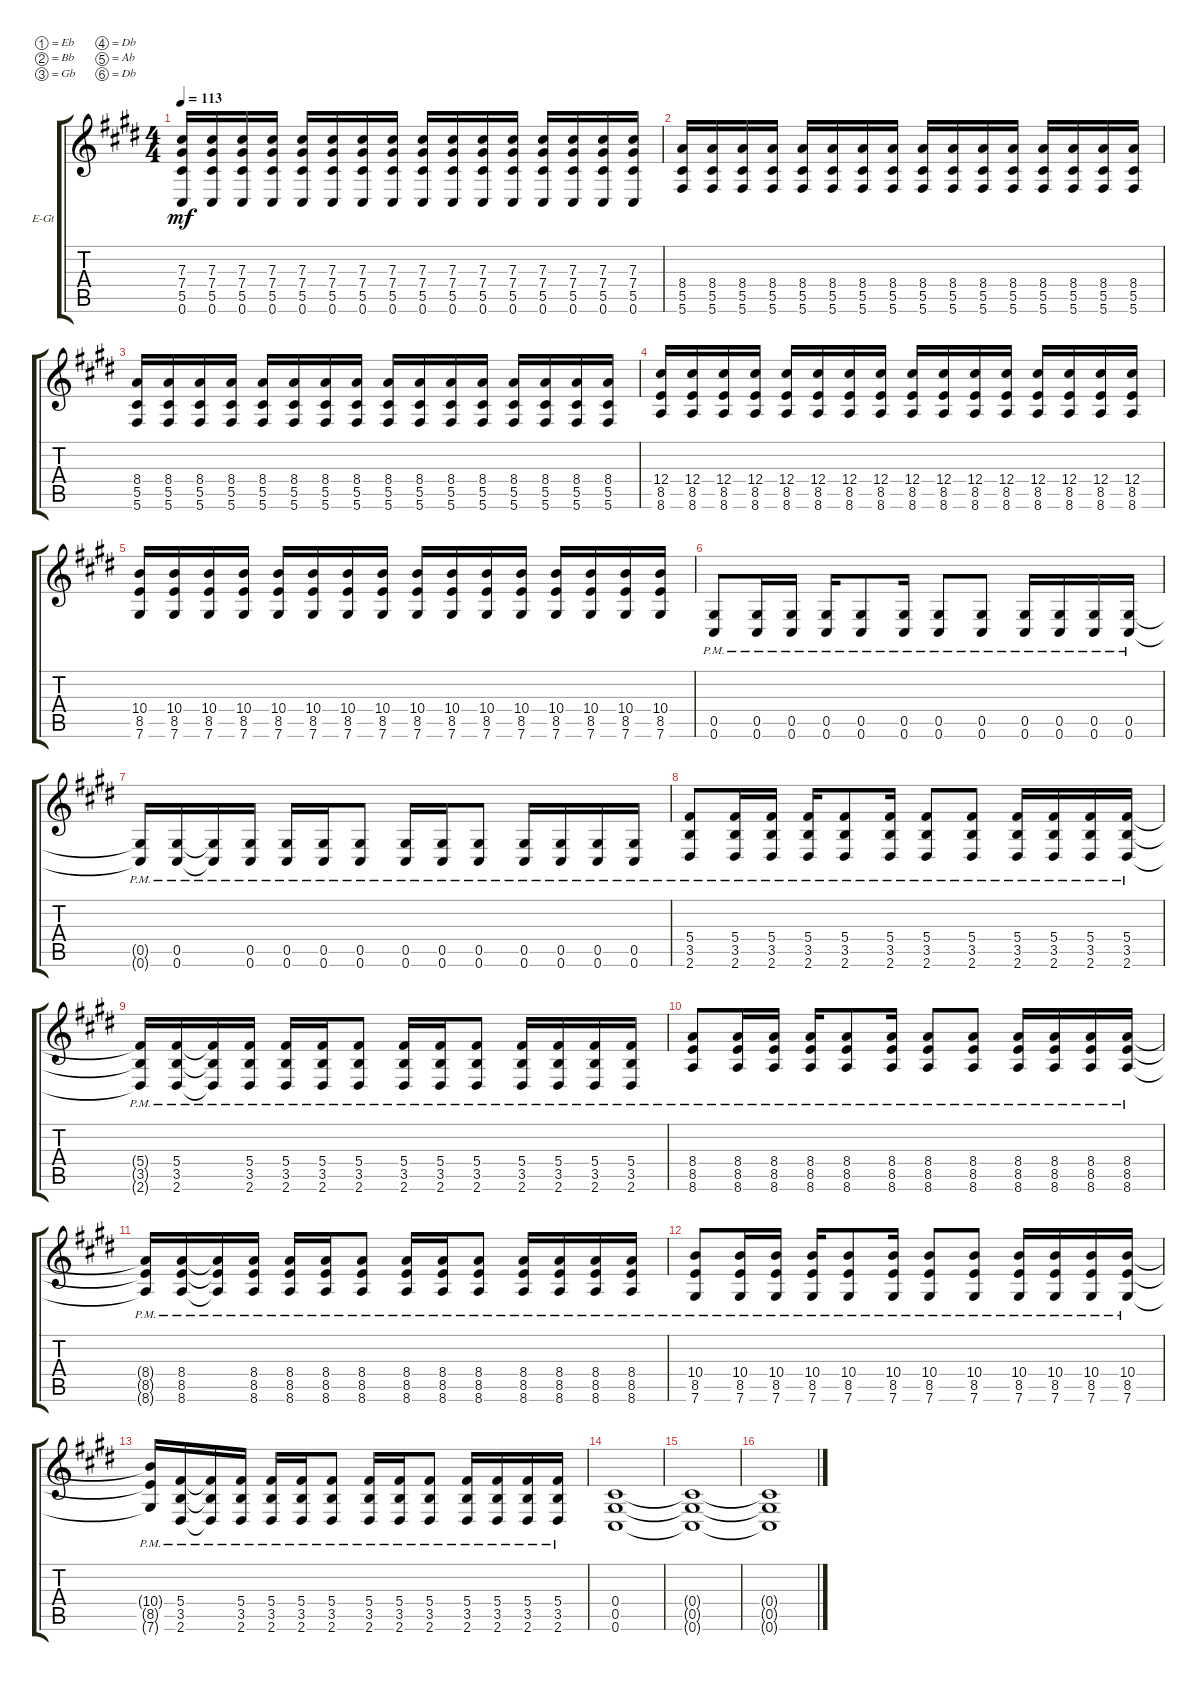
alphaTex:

\bracketExtendMode groupsimilarinstruments
\firstSystemTrackNameOrientation horizontal
\otherSystemsTrackNameOrientation horizontal
\track ("Brett" "E-Gt") {instrument distortionguitar}
\staff {score tabs}
\tuning (Eb4 Bb3 Gb3 Db3 Ab2 Db2)
\ts (4 4)
\tempo 113
\clef g2
\ks e
(0.6 5.5 7.4 7.3).16{dy mf} (0.6 5.5 7.4 7.3).16 (0.6 5.5 7.4 7.3).16 (0.6 5.5 7.4 7.3).16 (0.6 5.5 7.4 7.3).16 (0.6 5.5 7.4 7.3).16 (0.6 5.5 7.4 7.3).16 (0.6 5.5 7.4 7.3).16 (0.6 5.5 7.4 7.3).16 (0.6 5.5 7.4 7.3).16 (0.6 5.5 7.4 7.3).16 (0.6 5.5 7.4 7.3).16 (0.6 5.5 7.4 7.3).16 (0.6 5.5 7.4 7.3).16 (0.6 5.5 7.4 7.3).16 (0.6 5.5 7.4 7.3).16 |
(5.6 5.5 8.4).16 (5.6 5.5 8.4).16 (5.6 5.5 8.4).16 (5.6 5.5 8.4).16 (5.6 5.5 8.4).16 (5.6 5.5 8.4).16 (5.6 5.5 8.4).16 (5.6 5.5 8.4).16 (5.6 5.5 8.4).16 (5.6 5.5 8.4).16 (5.6 5.5 8.4).16 (5.6 5.5 8.4).16 (5.6 5.5 8.4).16 (5.6 5.5 8.4).16 (5.6 5.5 8.4).16 (5.6 5.5 8.4).16 |
(5.6 5.5 8.4).16 (5.6 5.5 8.4).16 (5.6 5.5 8.4).16 (5.6 5.5 8.4).16 (5.6 5.5 8.4).16 (5.6 5.5 8.4).16 (5.6 5.5 8.4).16 (5.6 5.5 8.4).16 (5.6 5.5 8.4).16 (5.6 5.5 8.4).16 (5.6 5.5 8.4).16 (5.6 5.5 8.4).16 (5.6 5.5 8.4).16 (5.6 5.5 8.4).16 (5.6 5.5 8.4).16 (5.6 5.5 8.4).16 |
(8.6 8.5 12.4).16 (8.6 8.5 12.4).16 (8.6 8.5 12.4).16 (8.6 8.5 12.4).16 (8.6 8.5 12.4).16 (8.6 8.5 12.4).16 (8.6 8.5 12.4).16 (8.6 8.5 12.4).16 (8.6 8.5 12.4).16 (8.6 8.5 12.4).16 (8.6 8.5 12.4).16 (8.6 8.5 12.4).16 (8.6 8.5 12.4).16 (8.6 8.5 12.4).16 (8.6 8.5 12.4).16 (8.6 8.5 12.4).16 |
(7.6 8.5 10.4).16 (7.6 8.5 10.4).16 (7.6 8.5 10.4).16 (7.6 8.5 10.4).16 (7.6 8.5 10.4).16 (7.6 8.5 10.4).16 (7.6 8.5 10.4).16 (7.6 8.5 10.4).16 (7.6 8.5 10.4).16 (7.6 8.5 10.4).16 (7.6 8.5 10.4).16 (7.6 8.5 10.4).16 (7.6 8.5 10.4).16 (7.6 8.5 10.4).16 (7.6 8.5 10.4).16 (7.6 8.5 10.4).16 |
(0.6{pm} 0.5{pm}).8 (0.5{pm} 0.6{pm}).16 (0.5{pm} 0.6{pm}).16 (0.5{pm} 0.6{pm}).16 (0.5{pm} 0.6{pm}).8 (0.6{pm} 0.5{pm}).16 (0.5{pm} 0.6{pm}).8 (0.6{pm} 0.5{pm}).8 (0.5{pm} 0.6{pm}).16 (0.5{pm} 0.6{pm}).16 (0.5{pm} 0.6{pm}).16 (0.5{pm} 0.6{pm}).16 |
(0.6{pm t} 0.5{pm t}).16 (0.5{pm} 0.6{pm}).16 (0.6{pm t} 0.5{pm t}).16 (0.5{pm} 0.6{pm}).16 (0.5{pm} 0.6{pm}).16 (0.5{pm} 0.6{pm}).16 (0.5{pm} 0.6{pm}).8 (0.6{pm} 0.5{pm}).16 (0.6{pm} 0.5{pm}).16 (0.6{pm} 0.5{pm}).8 (0.5{pm} 0.6{pm}).16 (0.5{pm} 0.6{pm}).16 (0.5{pm} 0.6{pm}).16 (0.5{pm} 0.6{pm}).16 |
(2.6{pm} 3.5{pm} 5.4{pm}).8 (3.5{pm} 2.6{pm} 5.4{pm}).16 (3.5{pm} 2.6{pm} 5.4{pm}).16 (3.5{pm} 2.6{pm} 5.4{pm}).16 (3.5{pm} 2.6{pm} 5.4{pm}).8 (2.6{pm} 3.5{pm} 5.4{pm}).16 (3.5{pm} 2.6{pm} 5.4{pm}).8 (2.6{pm} 3.5{pm} 5.4{pm}).8 (3.5{pm} 2.6{pm} 5.4{pm}).16 (3.5{pm} 2.6{pm} 5.4{pm}).16 (3.5{pm} 2.6{pm} 5.4{pm}).16 (3.5{pm} 2.6{pm} 5.4{pm}).16 |
(2.6{pm t} 3.5{pm t} 5.4{pm t}).16 (3.5{pm} 2.6{pm} 5.4{pm}).16 (2.6{pm t} 3.5{pm t} 5.4{pm t}).16 (3.5{pm} 2.6{pm} 5.4{pm}).16 (3.5{pm} 2.6{pm} 5.4{pm}).16 (3.5{pm} 2.6{pm} 5.4{pm}).16 (3.5{pm} 2.6{pm} 5.4{pm}).8 (2.6{pm} 3.5{pm} 5.4{pm}).16 (2.6{pm} 3.5{pm} 5.4{pm}).16 (2.6{pm} 3.5{pm} 5.4{pm}).8 (3.5{pm} 2.6{pm} 5.4{pm}).16 (3.5{pm} 2.6{pm} 5.4{pm}).16 (3.5{pm} 2.6{pm} 5.4{pm}).16 (3.5{pm} 2.6{pm} 5.4{pm}).16 |
(8.6{pm} 8.5{pm} 8.4{pm}).8 (8.5{pm} 8.6{pm} 8.4{pm}).16 (8.5{pm} 8.6{pm} 8.4{pm}).16 (8.5{pm} 8.6{pm} 8.4{pm}).16 (8.5{pm} 8.6{pm} 8.4{pm}).8 (8.6{pm} 8.5{pm} 8.4{pm}).16 (8.5{pm} 8.6{pm} 8.4{pm}).8 (8.6{pm} 8.5{pm} 8.4{pm}).8 (8.5{pm} 8.6{pm} 8.4{pm}).16 (8.5{pm} 8.6{pm} 8.4{pm}).16 (8.5{pm} 8.6{pm} 8.4{pm}).16 (8.5{pm} 8.6{pm} 8.4{pm}).16 |
(8.6{pm t} 8.5{pm t} 8.4{pm t}).16 (8.5{pm} 8.6{pm} 8.4{pm}).16 (8.6{pm t} 8.5{pm t} 8.4{pm t}).16 (8.5{pm} 8.6{pm} 8.4{pm}).16 (8.5{pm} 8.6{pm} 8.4{pm}).16 (8.5{pm} 8.6{pm} 8.4{pm}).16 (8.5{pm} 8.6{pm} 8.4{pm}).8 (8.6{pm} 8.5{pm} 8.4{pm}).16 (8.6{pm} 8.5{pm} 8.4{pm}).16 (8.6{pm} 8.5{pm} 8.4{pm}).8 (8.5{pm} 8.6{pm} 8.4{pm}).16 (8.5{pm} 8.6{pm} 8.4{pm}).16 (8.5{pm} 8.6{pm} 8.4{pm}).16 (8.5{pm} 8.6{pm} 8.4{pm}).16 |
(7.6{pm} 8.5{pm} 10.4{pm}).8 (8.5{pm} 7.6{pm} 10.4{pm}).16 (8.5{pm} 7.6{pm} 10.4{pm}).16 (8.5{pm} 7.6{pm} 10.4{pm}).16 (8.5{pm} 7.6{pm} 10.4{pm}).8 (7.6{pm} 8.5{pm} 10.4{pm}).16 (8.5{pm} 7.6{pm} 10.4{pm}).8 (7.6{pm} 8.5{pm} 10.4{pm}).8 (8.5{pm} 7.6{pm} 10.4{pm}).16 (8.5{pm} 7.6{pm} 10.4{pm}).16 (8.5{pm} 7.6{pm} 10.4{pm}).16 (8.5{pm} 7.6{pm} 10.4{pm}).16 |
(7.6{pm t} 8.5{pm t} 10.4{pm t}).16 (3.5{pm} 2.6{pm} 5.4{pm}).16 (2.6{pm t} 3.5{pm t} 5.4{pm t}).16 (3.5{pm} 2.6{pm} 5.4{pm}).16 (3.5{pm} 2.6{pm} 5.4{pm}).16 (3.5{pm} 2.6{pm} 5.4{pm}).16 (3.5{pm} 2.6{pm} 5.4{pm}).8 (2.6{pm} 3.5{pm} 5.4{pm}).16 (2.6{pm} 3.5{pm} 5.4{pm}).16 (2.6{pm} 3.5{pm} 5.4{pm}).8 (3.5{pm} 2.6{pm} 5.4{pm}).16 (3.5{pm} 2.6{pm} 5.4{pm}).16 (3.5{pm} 2.6{pm} 5.4{pm}).16 (3.5{pm} 2.6{pm} 5.4{pm}).16 |
(0.6 0.5 0.4).1 |
(0.6{t} 0.5{t} 0.4{t}).1 |
(0.4{t} 0.5{t} 0.6{t}).1
